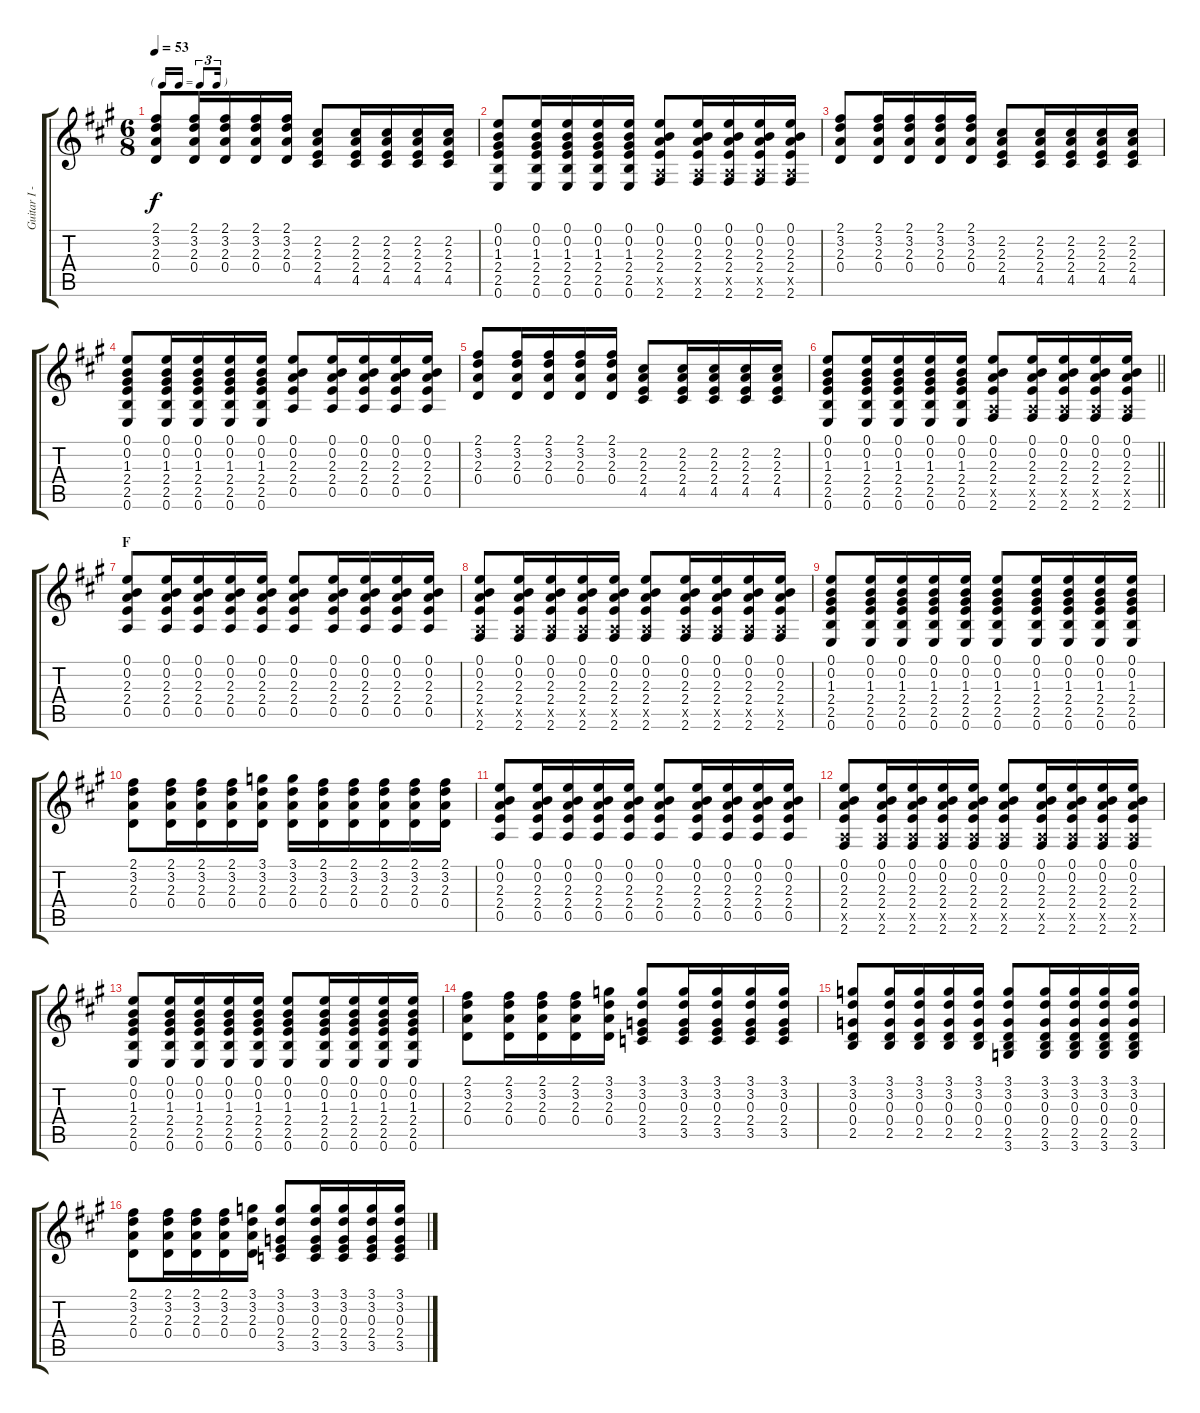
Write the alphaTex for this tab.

\track ("Guitar I - Gotoh Masafumi" "Guitar I -") {instrument acousticguitarsteel}
\staff {score tabs}
\tuning (E4 B3 G3 D3 A2 E2) {hide}
\ts (6 8)
\tf triplet16th
\tempo 53
\clef g2
\ks a
(2.1 3.2 2.3 0.4).8{dy f} (2.1 3.2 2.3 0.4).16 (2.1 3.2 2.3 0.4).16 (2.1 3.2 2.3 0.4).16 (2.1 3.2 2.3 0.4).16 (2.2 2.3 2.4 4.5).8 (2.2 2.3 2.4 4.5).16 (2.2 2.3 2.4 4.5).16 (2.2 2.3 2.4 4.5).16 (2.2 2.3 2.4 4.5).16 |
(0.1 0.2 1.3 2.4 2.5 0.6).8 (0.1 0.2 1.3 2.4 2.5 0.6).16 (0.1 0.2 1.3 2.4 2.5 0.6).16 (0.1 0.2 1.3 2.4 2.5 0.6).16 (0.1 0.2 1.3 2.4 2.5 0.6).16 (0.1 0.2 2.3 2.4 0.5{x} 2.6).8 (0.1 0.2 2.3 2.4 0.5{x} 2.6).16 (0.1 0.2 2.3 2.4 0.5{x} 2.6).16 (0.1 0.2 2.3 2.4 0.5{x} 2.6).16 (0.1 0.2 2.3 2.4 0.5{x} 2.6).16 |
(2.1 3.2 2.3 0.4).8 (2.1 3.2 2.3 0.4).16 (2.1 3.2 2.3 0.4).16 (2.1 3.2 2.3 0.4).16 (2.1 3.2 2.3 0.4).16 (2.2 2.3 2.4 4.5).8 (2.2 2.3 2.4 4.5).16 (2.2 2.3 2.4 4.5).16 (2.2 2.3 2.4 4.5).16 (2.2 2.3 2.4 4.5).16 |
(0.1 0.2 1.3 2.4 2.5 0.6).8 (0.1 0.2 1.3 2.4 2.5 0.6).16 (0.1 0.2 1.3 2.4 2.5 0.6).16 (0.1 0.2 1.3 2.4 2.5 0.6).16 (0.1 0.2 1.3 2.4 2.5 0.6).16 (0.1 0.2 2.3 2.4 0.5).8 (0.1 0.2 2.3 2.4 0.5).16 (0.1 0.2 2.3 2.4 0.5).16 (0.1 0.2 2.3 2.4 0.5).16 (0.1 0.2 2.3 2.4 0.5).16 |
(2.1 3.2 2.3 0.4).8 (2.1 3.2 2.3 0.4).16 (2.1 3.2 2.3 0.4).16 (2.1 3.2 2.3 0.4).16 (2.1 3.2 2.3 0.4).16 (2.2 2.3 2.4 4.5).8 (2.2 2.3 2.4 4.5).16 (2.2 2.3 2.4 4.5).16 (2.2 2.3 2.4 4.5).16 (2.2 2.3 2.4 4.5).16 |
\barLineRight lightlight
(0.1 0.2 1.3 2.4 2.5 0.6).8 (0.1 0.2 1.3 2.4 2.5 0.6).16 (0.1 0.2 1.3 2.4 2.5 0.6).16 (0.1 0.2 1.3 2.4 2.5 0.6).16 (0.1 0.2 1.3 2.4 2.5 0.6).16 (0.1 0.2 2.3 2.4 0.5{x} 2.6).8 (0.1 0.2 2.3 2.4 0.5{x} 2.6).16 (0.1 0.2 2.3 2.4 0.5{x} 2.6).16 (0.1 0.2 2.3 2.4 0.5{x} 2.6).16 (0.1 0.2 2.3 2.4 0.5{x} 2.6).16 |
\section ("" "F")
(0.1 0.2 2.3 2.4 0.5).8 (0.1 0.2 2.3 2.4 0.5).16 (0.1 0.2 2.3 2.4 0.5).16 (0.1 0.2 2.3 2.4 0.5).16 (0.1 0.2 2.3 2.4 0.5).16 (0.1 0.2 2.3 2.4 0.5).8 (0.1 0.2 2.3 2.4 0.5).16 (0.1 0.2 2.3 2.4 0.5).16 (0.1 0.2 2.3 2.4 0.5).16 (0.1 0.2 2.3 2.4 0.5).16 |
(0.1 0.2 2.3 2.4 0.5{x} 2.6).8 (0.1 0.2 2.3 2.4 0.5{x} 2.6).16 (0.1 0.2 2.3 2.4 0.5{x} 2.6).16 (0.1 0.2 2.3 2.4 0.5{x} 2.6).16 (0.1 0.2 2.3 2.4 0.5{x} 2.6).16 (0.1 0.2 2.3 2.4 0.5{x} 2.6).8 (0.1 0.2 2.3 2.4 0.5{x} 2.6).16 (0.1 0.2 2.3 2.4 0.5{x} 2.6).16 (0.1 0.2 2.3 2.4 0.5{x} 2.6).16 (0.1 0.2 2.3 2.4 0.5{x} 2.6).16 |
(0.1 0.2 1.3 2.4 2.5 0.6).8 (0.1 0.2 1.3 2.4 2.5 0.6).16 (0.1 0.2 1.3 2.4 2.5 0.6).16 (0.1 0.2 1.3 2.4 2.5 0.6).16 (0.1 0.2 1.3 2.4 2.5 0.6).16 (0.1 0.2 1.3 2.4 2.5 0.6).8 (0.1 0.2 1.3 2.4 2.5 0.6).16 (0.1 0.2 1.3 2.4 2.5 0.6).16 (0.1 0.2 1.3 2.4 2.5 0.6).16 (0.1 0.2 1.3 2.4 2.5 0.6).16 |
(2.1 3.2 2.3 0.4).8 (2.1 3.2 2.3 0.4).16 (2.1 3.2 2.3 0.4).16 (2.1 3.2 2.3 0.4).16 (3.1 3.2 2.3 0.4).16 (3.1 3.2 2.3 0.4).16 (2.1 3.2 2.3 0.4).16 (2.1 3.2 2.3 0.4).16 (2.1 3.2 2.3 0.4).16 (2.1 3.2 2.3 0.4).16 (2.1 3.2 2.3 0.4).16 |
(0.1 0.2 2.3 2.4 0.5).8 (0.1 0.2 2.3 2.4 0.5).16 (0.1 0.2 2.3 2.4 0.5).16 (0.1 0.2 2.3 2.4 0.5).16 (0.1 0.2 2.3 2.4 0.5).16 (0.1 0.2 2.3 2.4 0.5).8 (0.1 0.2 2.3 2.4 0.5).16 (0.1 0.2 2.3 2.4 0.5).16 (0.1 0.2 2.3 2.4 0.5).16 (0.1 0.2 2.3 2.4 0.5).16 |
(0.1 0.2 2.3 2.4 0.5{x} 2.6).8 (0.1 0.2 2.3 2.4 0.5{x} 2.6).16 (0.1 0.2 2.3 2.4 0.5{x} 2.6).16 (0.1 0.2 2.3 2.4 0.5{x} 2.6).16 (0.1 0.2 2.3 2.4 0.5{x} 2.6).16 (0.1 0.2 2.3 2.4 0.5{x} 2.6).8 (0.1 0.2 2.3 2.4 0.5{x} 2.6).16 (0.1 0.2 2.3 2.4 0.5{x} 2.6).16 (0.1 0.2 2.3 2.4 0.5{x} 2.6).16 (0.1 0.2 2.3 2.4 0.5{x} 2.6).16 |
(0.1 0.2 1.3 2.4 2.5 0.6).8 (0.1 0.2 1.3 2.4 2.5 0.6).16 (0.1 0.2 1.3 2.4 2.5 0.6).16 (0.1 0.2 1.3 2.4 2.5 0.6).16 (0.1 0.2 1.3 2.4 2.5 0.6).16 (0.1 0.2 1.3 2.4 2.5 0.6).8 (0.1 0.2 1.3 2.4 2.5 0.6).16 (0.1 0.2 1.3 2.4 2.5 0.6).16 (0.1 0.2 1.3 2.4 2.5 0.6).16 (0.1 0.2 1.3 2.4 2.5 0.6).16 |
(2.1 3.2 2.3 0.4).8 (2.1 3.2 2.3 0.4).16 (2.1 3.2 2.3 0.4).16 (2.1 3.2 2.3 0.4).16 (3.1 3.2 2.3 0.4).16 (3.1 3.2 0.3 2.4 3.5).8 (3.1 3.2 0.3 2.4 3.5).16 (3.1 3.2 0.3 2.4 3.5).16 (3.1 3.2 0.3 2.4 3.5).16 (3.1 3.2 0.3 2.4 3.5).16 |
(3.1 3.2 0.3 0.4 2.5).8 (3.1 3.2 0.3 0.4 2.5).16 (3.1 3.2 0.3 0.4 2.5).16 (3.1 3.2 0.3 0.4 2.5).16 (3.1 3.2 0.3 0.4 2.5).16 (3.1 3.2 0.3 0.4 2.5 3.6).8 (3.1 3.2 0.3 0.4 2.5 3.6).16 (3.1 3.2 0.3 0.4 2.5 3.6).16 (3.1 3.2 0.3 0.4 2.5 3.6).16 (3.1 3.2 0.3 0.4 2.5 3.6).16 |
(2.1 3.2 2.3 0.4).8 (2.1 3.2 2.3 0.4).16 (2.1 3.2 2.3 0.4).16 (2.1 3.2 2.3 0.4).16 (3.1 3.2 2.3 0.4).16 (3.1 3.2 0.3 2.4 3.5).8 (3.1 3.2 0.3 2.4 3.5).16 (3.1 3.2 0.3 2.4 3.5).16 (3.1 3.2 0.3 2.4 3.5).16 (3.1 3.2 0.3 2.4 3.5).16
